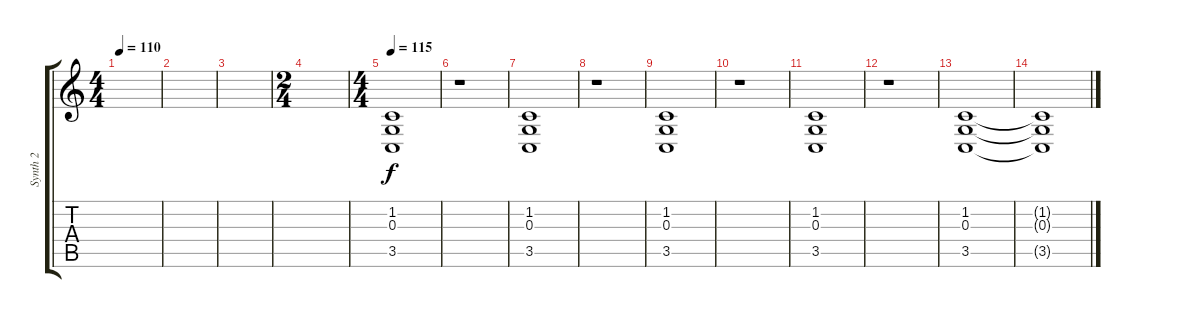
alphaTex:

\track ("Synth 2" "Synth 2") {instrument stringensemble1}
\staff {score tabs}
\tuning (E4 B3 G3 D3 A2 E2) {hide}
\ts (4 4)
\tempo 110
\clef g2
\ks c
|
|
|
\ts (2 4)
|
\ts (4 4)
\tempo 115
(1.2 0.3 3.5).1{volume 9 instrument fx3crystal} |
r.1 |
(1.2 0.3 3.5).1 |
r.1 |
(1.2 0.3 3.5).1 |
r.1 |
(1.2 0.3 3.5).1 |
r.1 |
(1.2 0.3 3.5).1{volume 2} |
(1.2{t} 0.3{t} 3.5{t}).1
